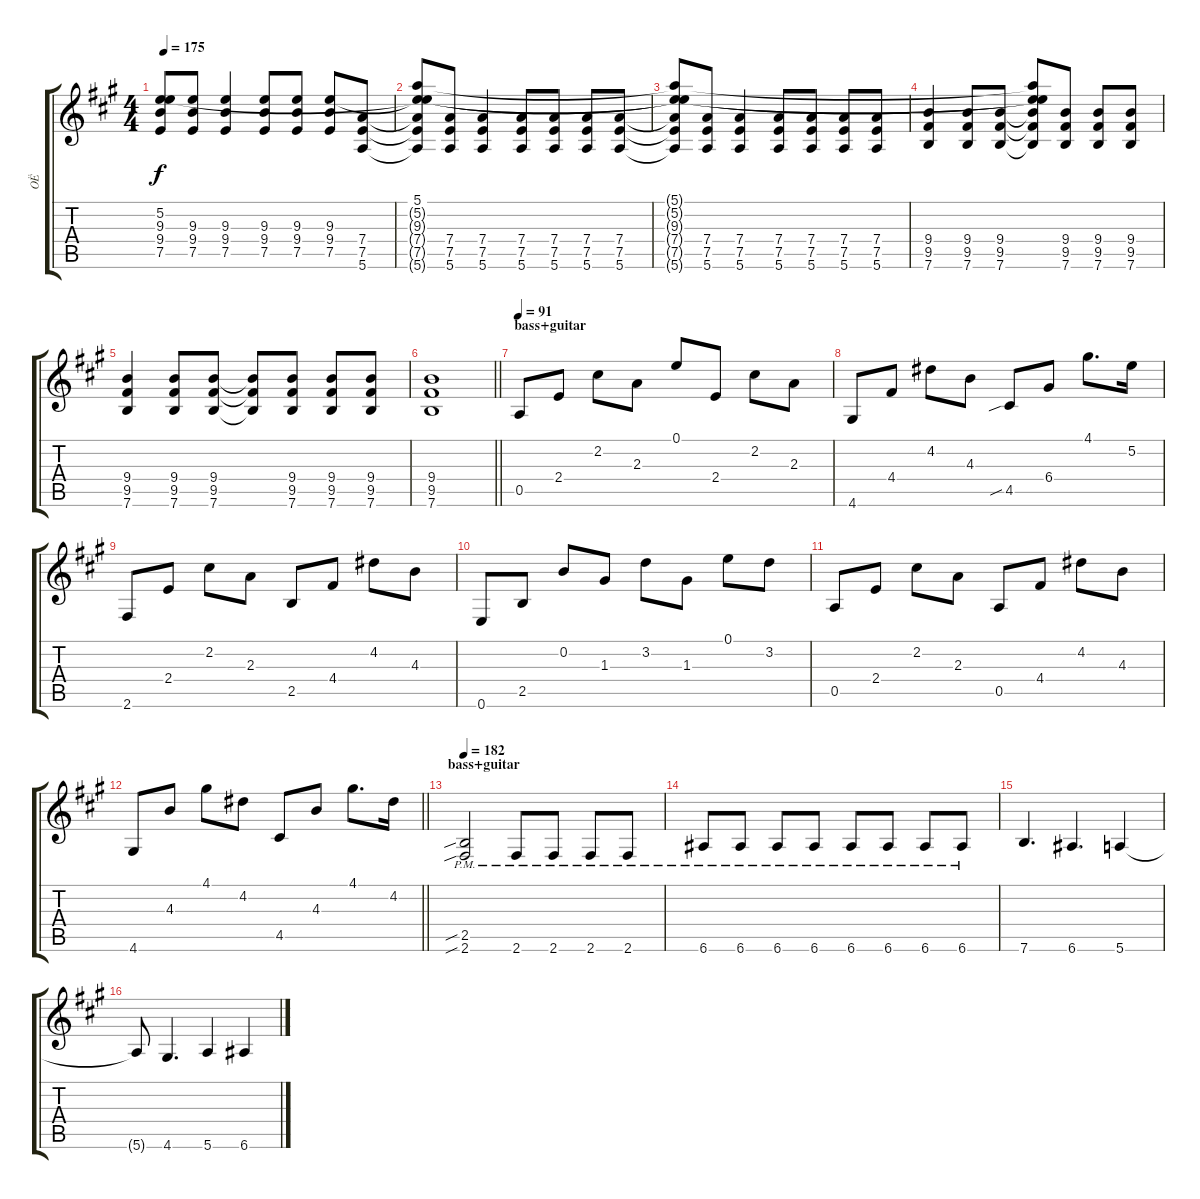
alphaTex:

\track ("ОЁ" "ОЁ") {instrument overdrivenguitar}
\staff {score tabs}
\tuning (E4 B3 G3 D3 A2 E2) {hide}
\ts (4 4)
\tempo 175
\clef g2
\ks a
(5.2{t} 9.3{t} 9.4{t} 7.5{t}).8{dy f} (9.3 9.4 7.5).8 (9.3 9.4 7.5).4 (9.3 9.4 7.5).8 (9.3 9.4 7.5).8 (9.3 9.4 7.5).8 (7.4 7.5 5.6).8 |
(5.1{t} 5.2{t} 9.3{t} 7.4{t} 7.5{t} 5.6{t}).8 (7.4 7.5 5.6).8 (7.4 7.5 5.6).4 (7.4 7.5 5.6).8 (7.4 7.5 5.6).8 (7.4 7.5 5.6).8 (7.4 7.5 5.6).8 |
(5.1{t} 5.2{t} 9.3{t} 7.4{t} 7.5{t} 5.6{t}).8 (7.4 7.5 5.6).8 (7.4 7.5 5.6).4 (7.4 7.5 5.6).8 (7.4 7.5 5.6).8 (7.4 7.5 5.6).8 (7.4 7.5 5.6).8 |
(9.4 9.5 7.6).4 (9.4 9.5 7.6).8 (9.4 9.5 7.6).8 (5.1{t} 5.2{t} 9.3{t} 9.4{t} 9.5{t} 7.6{t}).8 (9.4 9.5 7.6).8 (9.4 9.5 7.6).8 (9.4 9.5 7.6).8 |
(9.4 9.5 7.6).4 (9.4 9.5 7.6).8 (9.4 9.5 7.6).8 (9.4{t} 9.5{t} 7.6{t}).8 (9.4 9.5 7.6).8 (9.4 9.5 7.6).8 (9.4 9.5 7.6).8 |
\barLineRight lightlight
(9.4 9.5 7.6).1 |
\section ("" "bass+guitar")
\tempo 91
0.5.8{volume 11 instrument electricbassfinger} 2.4.8 2.2.8 2.3.8 0.1.8 2.4.8 2.2.8 2.3.8 |
4.6.8 4.4.8 4.2.8 4.3.8 4.5{sib}.8 6.4.8 4.1.8{d} 5.2.16 |
2.6.8 2.4.8 2.2.8 2.3.8 2.5.8 4.4.8 4.2.8 4.3.8 |
0.6.8 2.5.8 0.2.8 1.3.8 3.2.8 1.3.8 0.1.8 3.2.8 |
0.5.8 2.4.8 2.2.8 2.3.8 0.5.8 4.4.8 4.2.8 4.3.8 |
\barLineRight lightlight
4.6.8 4.3.8 4.1.8 4.2.8 4.5.8 4.3.8 4.1.8{d} 4.2.16 |
\section ("" "bass+guitar")
\tempo 182
(2.5{sib} 2.6{sib pm}).2 2.6{pm}.8 2.6{pm}.8 2.6{pm}.8 2.6{pm}.8 |
6.6{pm}.8 6.6{pm}.8 6.6{pm}.8 6.6{pm}.8 6.6{pm}.8 6.6{pm}.8 6.6{pm}.8 6.6{pm}.8 |
7.6.4{d} 6.6.4{d} 5.6.4 |
5.6{t}.8 4.6.4{d} 5.6.4 6.6.4
